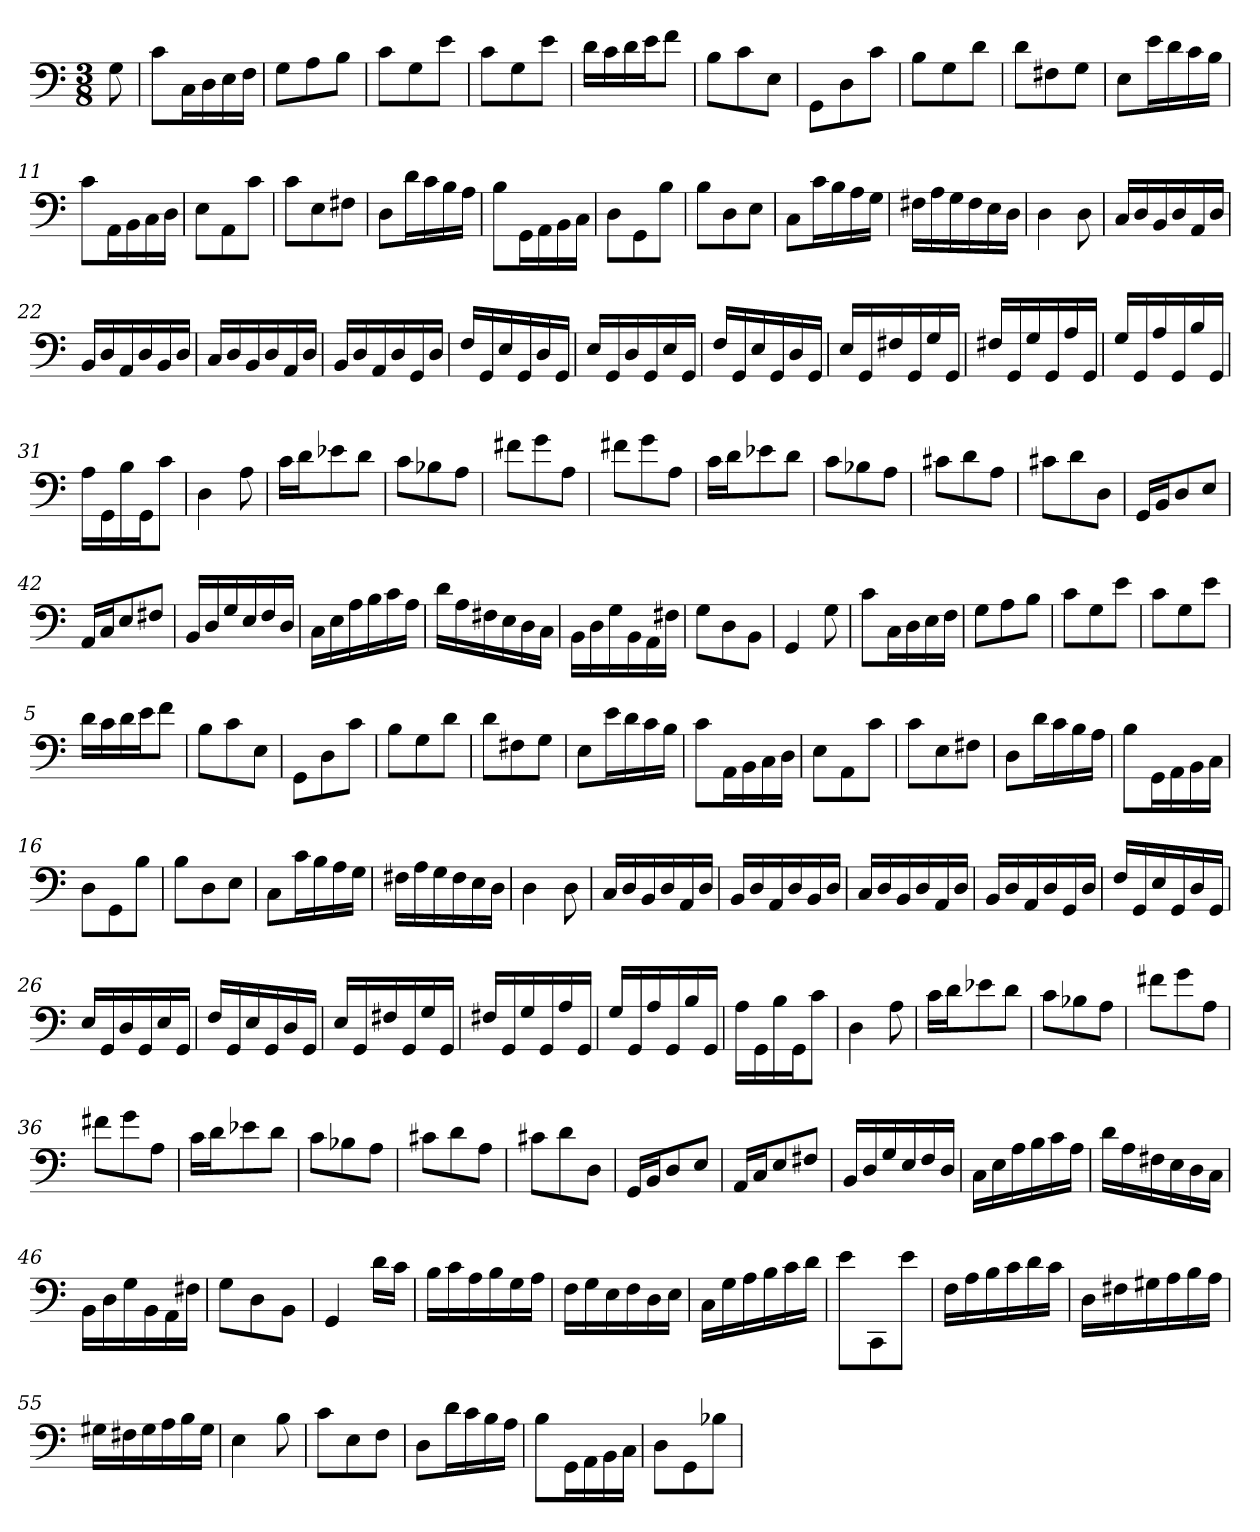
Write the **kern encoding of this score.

**kern
*part1
*staff1
*clefF4
*k[]
*C:
*M3/8
=
8G
=1
8c\L
16C\L
16D\
16E\
16F\JJ
=2
8G\L
8A\
8B\J
=3
8c\L
8G\
8e\J
=4
8c\L
8G\
8e\J
=5
16d\LL
16c\
16d\
16e\J
8f\J
=6
8B\L
8c\
8E\J
=7
8GG\L
8D\
8c\J
=8
8B\L
8G\
8d\J
=9
8d\L
8F#X\
8G\J
=10
8E\L
16e\L
16d\
16c\
16B\JJ
=11
8c\L
16AA\L
16BB\
16C\
16D\JJ
=12
8E\L
8AA\
8c\J
=13
8c\L
8E\
8F#X\J
=14
8D\L
16d\L
16c\
16B\
16A\JJ
=15
8B\L
16GG\L
16AA\
16BB\
16C\JJ
=16
8D\L
8GG\
8B\J
=17
8B\L
8D\
8E\J
=18
8C\L
16c\L
16B\
16A\
16G\JJ
=19
16F#X\LL
16A\
16G\
16F#\
16E\
16D\JJ
=20
4D
8D
=21
16C/LL
16D/
16BB/
16D/
16AA/
16D/JJ
=22
16BB/LL
16D/
16AA/
16D/
16BB/
16D/JJ
=23
16C/LL
16D/
16BB/
16D/
16AA/
16D/JJ
=24
16BB/LL
16D/
16AA/
16D/
16GG/
16D/JJ
=25
16F/LL
16GG/
16E/
16GG/
16D/
16GG/JJ
=26
16E/LL
16GG/
16D/
16GG/
16E/
16GG/JJ
=27
16F/LL
16GG/
16E/
16GG/
16D/
16GG/JJ
=28
16E/LL
16GG/
16F#X/
16GG/
16G/
16GG/JJ
=29
16F#X/LL
16GG/
16G/
16GG/
16A/
16GG/JJ
=30
16G/LL
16GG/
16A/
16GG/
16B/
16GG/JJ
=31
16A\LL
16GG\
16B\
16GG\J
8c\J
=32
4D
8A
=33
16c\LL
16d\J
8e-X\
8d\J
=34
8c\L
8B-X\
8A\J
=35
8f#X\L
8g\
8A\J
=36
8f#X\L
8g\
8A\J
=37
16c\LL
16d\J
8e-X\
8d\J
=38
8c\L
8B-X\
8A\J
=39
8c#X\L
8d\
8A\J
=40
8c#X\L
8d\
8D\J
=41
16GG/LL
16BB/J
8D/
8E/J
=42
16AA/LL
16C/J
8E/
8F#X/J
=43
16BB/LL
16D/
16G/
16E/
16F/
16D/JJ
=44
16C\LL
16E\
16A\
16B\
16c\
16A\JJ
=45
16d\LL
16A\
16F#X\
16E\
16D\
16C\JJ
=46
16BB\LL
16D\
16G\
16BB\
16AA\
16F#X\JJ
=47
8G\L
8D\
8BB\J
=48
4GG
8G
=1
8c\L
16C\L
16D\
16E\
16F\JJ
=2
8G\L
8A\
8B\J
=3
8c\L
8G\
8e\J
=4
8c\L
8G\
8e\J
=5
16d\LL
16c\
16d\
16e\J
8f\J
=6
8B\L
8c\
8E\J
=7
8GG\L
8D\
8c\J
=8
8B\L
8G\
8d\J
=9
8d\L
8F#X\
8G\J
=10
8E\L
16e\L
16d\
16c\
16B\JJ
=11
8c\L
16AA\L
16BB\
16C\
16D\JJ
=12
8E\L
8AA\
8c\J
=13
8c\L
8E\
8F#X\J
=14
8D\L
16d\L
16c\
16B\
16A\JJ
=15
8B\L
16GG\L
16AA\
16BB\
16C\JJ
=16
8D\L
8GG\
8B\J
=17
8B\L
8D\
8E\J
=18
8C\L
16c\L
16B\
16A\
16G\JJ
=19
16F#X\LL
16A\
16G\
16F#\
16E\
16D\JJ
=20
4D
8D
=21
16C/LL
16D/
16BB/
16D/
16AA/
16D/JJ
=22
16BB/LL
16D/
16AA/
16D/
16BB/
16D/JJ
=23
16C/LL
16D/
16BB/
16D/
16AA/
16D/JJ
=24
16BB/LL
16D/
16AA/
16D/
16GG/
16D/JJ
=25
16F/LL
16GG/
16E/
16GG/
16D/
16GG/JJ
=26
16E/LL
16GG/
16D/
16GG/
16E/
16GG/JJ
=27
16F/LL
16GG/
16E/
16GG/
16D/
16GG/JJ
=28
16E/LL
16GG/
16F#X/
16GG/
16G/
16GG/JJ
=29
16F#X/LL
16GG/
16G/
16GG/
16A/
16GG/JJ
=30
16G/LL
16GG/
16A/
16GG/
16B/
16GG/JJ
=31
16A\LL
16GG\
16B\
16GG\J
8c\J
=32
4D
8A
=33
16c\LL
16d\J
8e-X\
8d\J
=34
8c\L
8B-X\
8A\J
=35
8f#X\L
8g\
8A\J
=36
8f#X\L
8g\
8A\J
=37
16c\LL
16d\J
8e-X\
8d\J
=38
8c\L
8B-X\
8A\J
=39
8c#X\L
8d\
8A\J
=40
8c#X\L
8d\
8D\J
=41
16GG/LL
16BB/J
8D/
8E/J
=42
16AA/LL
16C/J
8E/
8F#X/J
=43
16BB/LL
16D/
16G/
16E/
16F/
16D/JJ
=44
16C\LL
16E\
16A\
16B\
16c\
16A\JJ
=45
16d\LL
16A\
16F#X\
16E\
16D\
16C\JJ
=46
16BB\LL
16D\
16G\
16BB\
16AA\
16F#X\JJ
=47
8G\L
8D\
8BB\J
=48
4GG
16d\LL
16c\JJ
=49
16B\LL
16c\
16A\
16B\
16G\
16A\JJ
=50
16F\LL
16G\
16E\
16F\
16D\
16E\JJ
=51
16C\LL
16G\
16A\
16B\
16c\
16d\JJ
=52
8e\L
8CC\
8e\J
=53
16F\LL
16A\
16B\
16c\
16d\
16c\JJ
=54
16D\LL
16F#X\
16G#X\
16A\
16B\
16A\JJ
=55
16G#X\LL
16F#X\
16G#\
16A\
16B\
16G#\JJ
=56
4E
8B
=57
8c\L
8E\
8F\J
=58
8D\L
16d\L
16c\
16B\
16A\JJ
=59
8B\L
16GG\L
16AA\
16BB\
16C\JJ
=60
8D\L
8GG\
8B-X\J
=
*-
